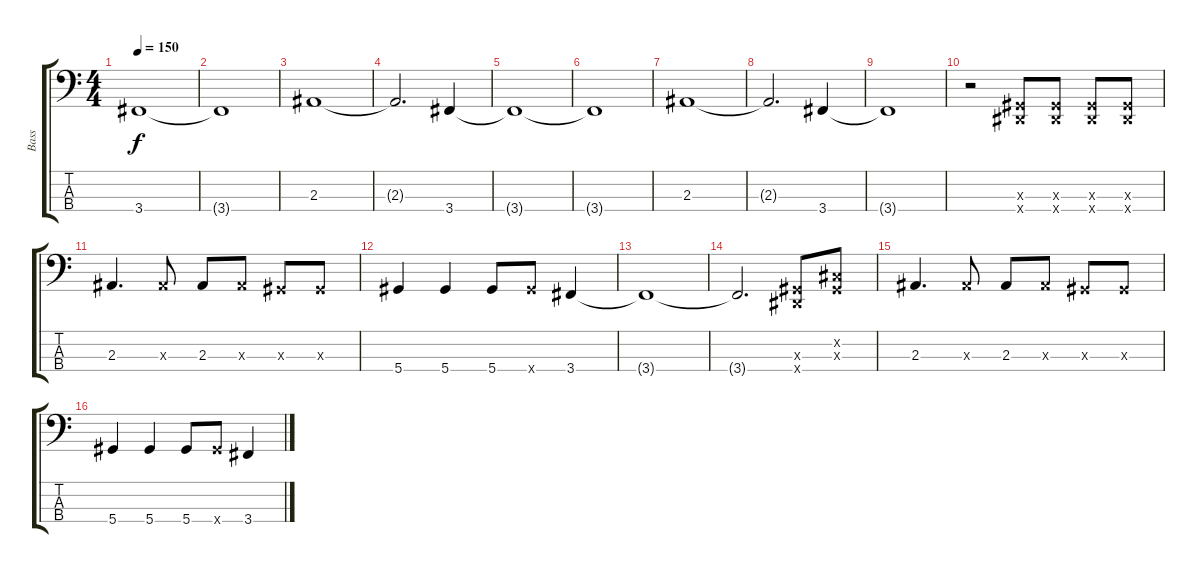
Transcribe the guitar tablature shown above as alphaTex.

\track ("Bass" "Bass") {instrument electricbassfinger}
\staff {score tabs}
\tuning (Gb2 Db2 Ab1 Eb1) {hide}
\ts (4 4)
\tempo 150
\clef f4
\ks c
3.4{t}.1{dy f} |
3.4{t}.1 |
2.3.1 |
2.3{t}.2{d} 3.4.4 |
3.4{t}.1 |
3.4{t}.1 |
2.3.1 |
2.3{t}.2{d} 3.4.4 |
3.4{t}.1 |
r.2 (0.3{x} 0.4{x}).8 (0.3{x} 0.4{x}).8 (0.3{x} 0.4{x}).8 (0.3{x} 0.4{x}).8 |
2.3.4{d} 2.3{x}.8 2.3.8 2.3{x}.8 0.3{x}.8 0.3{x}.8 |
5.4.4 5.4.4 5.4.8 5.4{x}.8 3.4.4 |
3.4{t}.1 |
3.4{t}.2{d} (0.3{x} 0.4{x}).8 (0.2{x} 0.3{x}).8 |
2.3.4{d} 2.3{x}.8 2.3.8 2.3{x}.8 0.3{x}.8 0.3{x}.8 |
5.4.4 5.4.4 5.4.8 5.4{x}.8 3.4.4
